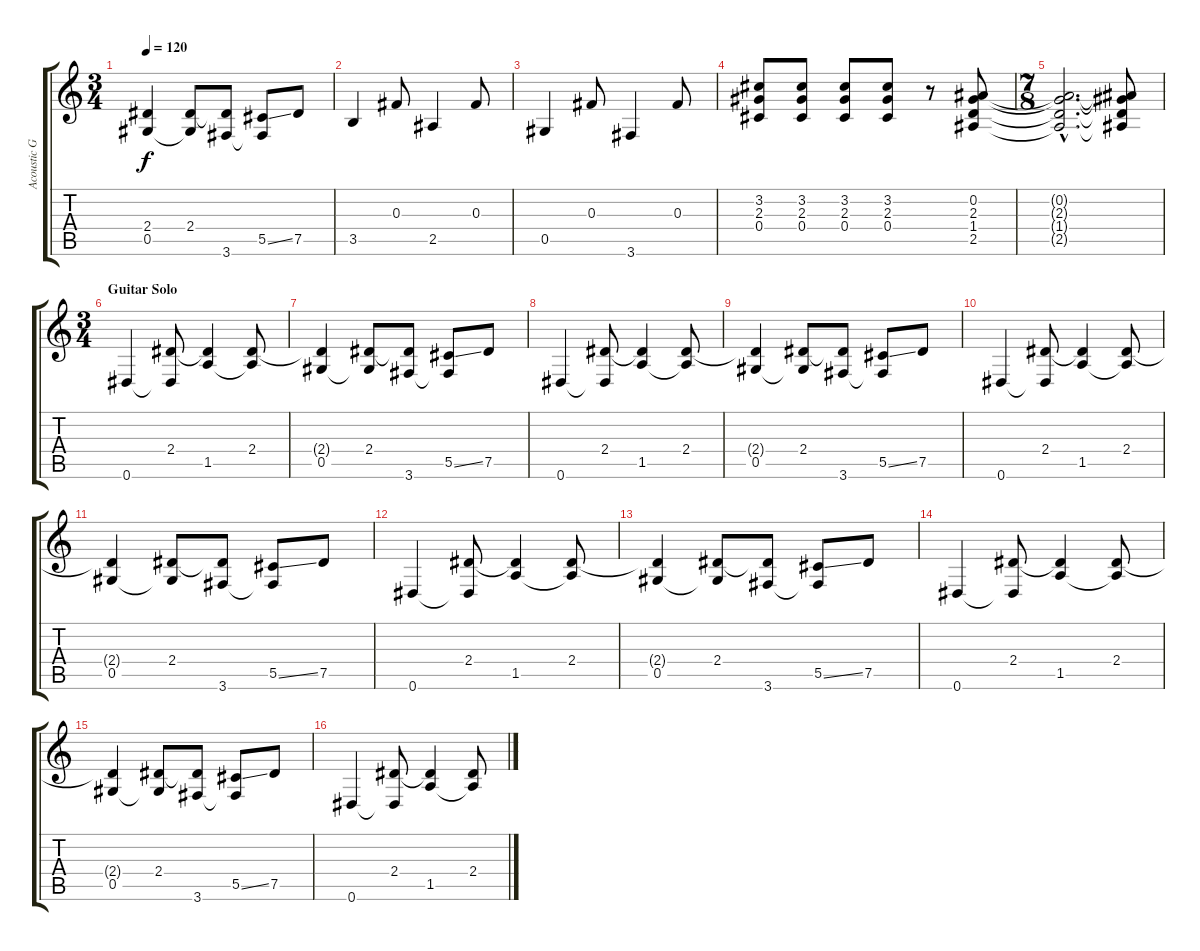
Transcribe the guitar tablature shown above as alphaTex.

\track ("Acoustic Guitar [Gilby]" "Acoustic G") {instrument acousticguitarsteel}
\staff {score tabs}
\tuning (Eb4 Bb3 Gb3 Db3 Ab2 Eb2) {hide}
\ts (3 4)
\tempo 120
\clef g2
\ks c
(2.4{t} 0.5).4{dy f} (2.4 0.5{t}).8 (2.4{t} 3.6).8 (5.5{ss} 3.6{t}).8 7.5.8 |
3.5.4 0.3.8 2.5.4 0.3.8 |
0.5.4 0.3.8 3.6.4 0.3.8 |
(3.2 2.3 0.4).8 (3.2 2.3 0.4).8 (3.2 2.3 0.4).8 (3.2 2.3 0.4).8 r.8 (0.2 2.3 1.4 2.5).8 |
\ts (7 8)
(0.2{hac t} 2.3{hac t} 1.4{hac t} 2.5{hac t}).2{d} (0.2{t} 2.3{t} 1.4{t} 2.5{t}).8 |
\ts (3 4)
\section ("" "Guitar Solo")
0.6.4 (2.4 0.6{t}).8 (2.4{t} 1.5).4 (2.4 1.5{t}).8 |
(2.4{t} 0.5).4 (2.4 0.5{t}).8 (2.4{t} 3.6).8 (5.5{ss} 3.6{t}).8 7.5.8 |
0.6.4 (2.4 0.6{t}).8 (2.4{t} 1.5).4 (2.4 1.5{t}).8 |
(2.4{t} 0.5).4 (2.4 0.5{t}).8 (2.4{t} 3.6).8 (5.5{ss} 3.6{t}).8 7.5.8 |
0.6.4 (2.4 0.6{t}).8 (2.4{t} 1.5).4 (2.4 1.5{t}).8 |
(2.4{t} 0.5).4 (2.4 0.5{t}).8 (2.4{t} 3.6).8 (5.5{ss} 3.6{t}).8 7.5.8 |
0.6.4 (2.4 0.6{t}).8 (2.4{t} 1.5).4 (2.4 1.5{t}).8 |
(2.4{t} 0.5).4 (2.4 0.5{t}).8 (2.4{t} 3.6).8 (5.5{ss} 3.6{t}).8 7.5.8 |
0.6.4 (2.4 0.6{t}).8 (2.4{t} 1.5).4 (2.4 1.5{t}).8 |
(2.4{t} 0.5).4 (2.4 0.5{t}).8 (2.4{t} 3.6).8 (5.5{ss} 3.6{t}).8 7.5.8 |
0.6.4 (2.4 0.6{t}).8 (2.4{t} 1.5).4 (2.4 1.5{t}).8
